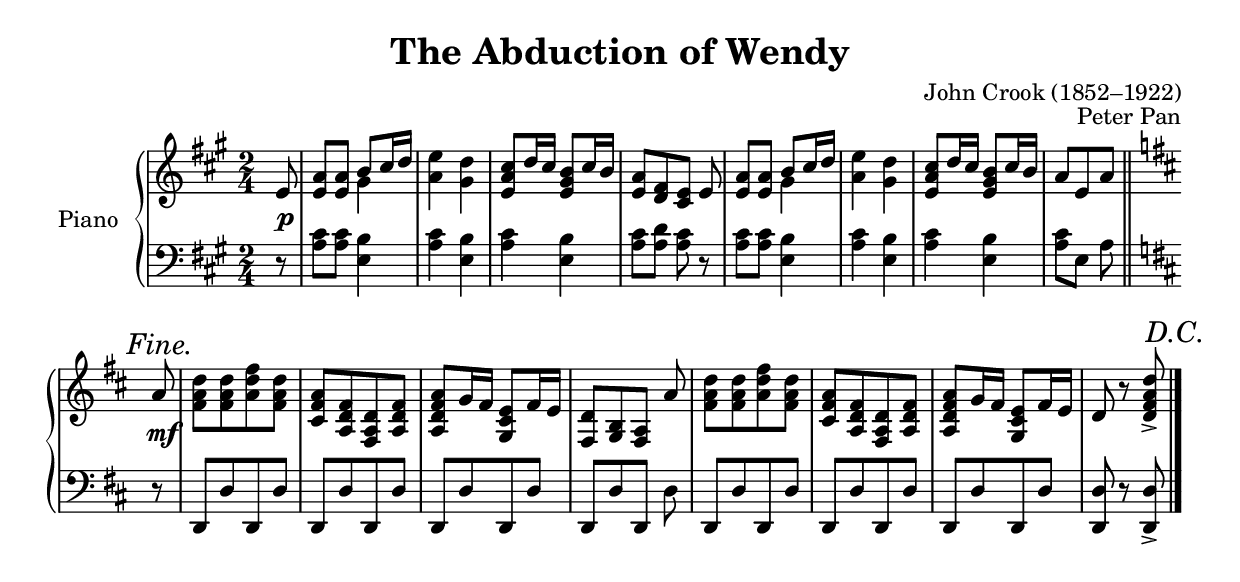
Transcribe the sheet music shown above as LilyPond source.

\version "2.19.52"
\language "english"
\include "Peter_Pan.ily"

\include "articulate.ly"

\header {
  title = "The Abduction of Wendy"
% style = "Incidental"
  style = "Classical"
}

\tagGroup #'(midi-only score-only)


dynamics = {
  \set Score.tempoHideNote = ##t

  \time 2/4
  \tempo 4 = 120

  \partial 8
  \repeat volta 2 {
		s8\p	|
	s2*7		|
	s4.	%…
    \bar "||"
    \mark \markup \italic "Fine."
  }
  \alternative {
    {
      \omit Score.VoltaBracket
		s8\mf	|
	s2*7		|
	s4.	%…
      \bar "|."
      \mark \markup \italic "D.C."
    }
    {}
  }
}

upper = \relative c' {
  \clef treble

  \key a \major
  \repeat volta 2 {
    \repeat unfold 2 {
							e8		|
	<e a>		q		%…
    << {
					b'		cs16	d	|
    } \\ {
					gs,4				|
    } >>
	<a e'>				<gs d'>				|
	<e a cs>8	d'16	cs	<e, gs b>8	cs'16	b	|
    }
    \alternative {
      {
	<e, a>8	[	<d fs>		<cs e>	]	%…
      }
      {
	a'8	[	e		a	]	%…
      }
    }
  }
  \alternative {
    {
      \key d \major
      \repeat unfold 2 {
							a8		|
	<fs a d>8[	<fs a d>	<a d fs>	<fs a d>]	|
	<cs fs a>[	<a d fs>	<fs a d>	<a d fs>]	|
	<a d fs a>	g'16	fs	<g, cs e>8	fs'16	e	|
      }
      \alternative {
        {
	<fs, d'>8[	<g b>		<fs a>	]	%…
        }
        {
	d'8		r		<d fs a d>->	%…
        }
      }
    }
    {}
  }
}

lower = \relative c' {
  \clef bass

  \key a \major
  \repeat volta 2 {
    \repeat unfold 2 {
							r8		|
	<a cs>		q		<e b'>4				|
	<a cs>				<e b'>				|
	<a cs>				<e b'>				|
    }
    \alternative {
      {
	<a cs>8		<a d>		<a cs>		%…
      }
      {
	<a cs>8		e		a		%…
      }
    }
  }
  \alternative {
    {
      \key d \major
      <<
        {
          \repeat unfold 2 {
							s8		|
            \repeat unfold 3 {
	d,,	[	d'		d,		d'	]	|
            }
          }
          \alternative {
            {
	d,	[	d'		d,	]	%…
            }
            {
	<d d'>		r		q->		%…
            }
          }
        }
        {
		r8	|
	s2*3		|
	s4.	d'8	|
        }
      >>
    }
    {}
  }
}


\score {
  \new PianoStaff
    \with {
      instrumentName = #"Piano"
    }
  \keepWithTag #'score-only
  <<
    \new Staff = "upper" \upper
    \new Dynamics = "dynamics" \dynamics
    \new Staff = "lower" \lower
  >>
  \layout {}
}

\score {
  \new PianoStaff
    \with {
      midiInstrument = #"acoustic grand"
    }
  \keepWithTag #'midi-only
  <<
    \new Staff = "upper"
    \articulate
    \unfoldRepeats
    <<
      \upper
      \dynamics
    >>
    \new Staff = "lower"
    \articulate
    \unfoldRepeats
    <<
      \lower
      \dynamics
    >>
  >>
  \midi {}
  % \layout {}
}
